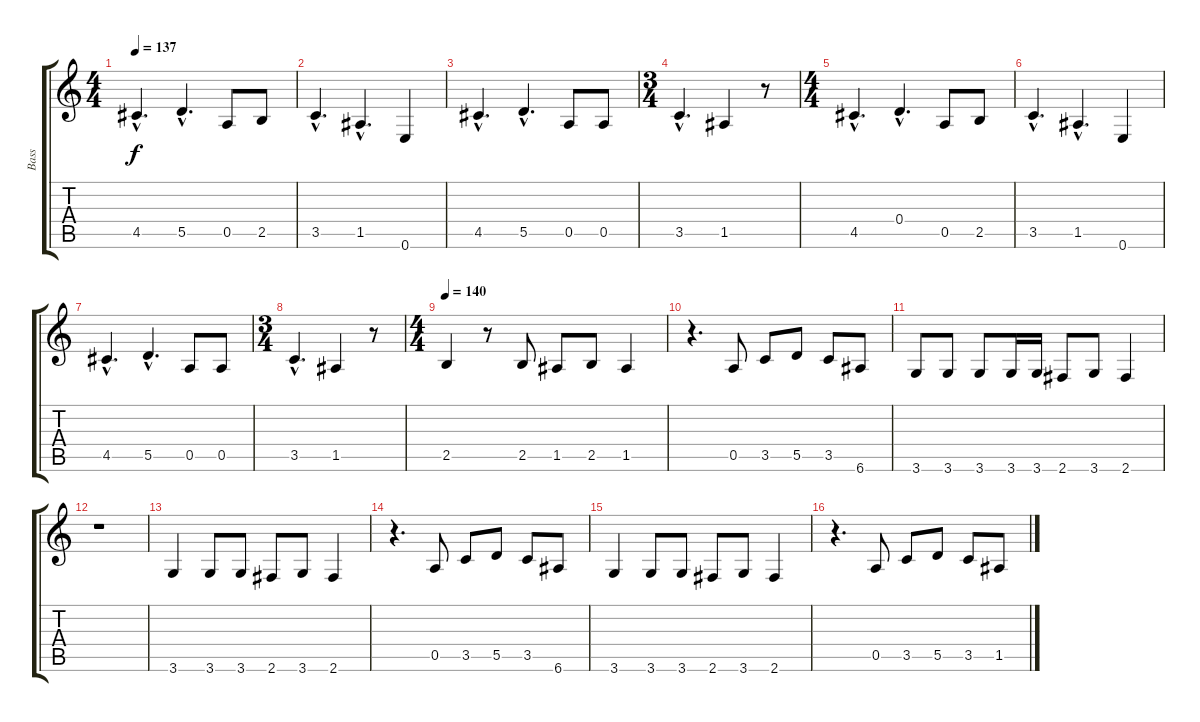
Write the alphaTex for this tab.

\track ("Bass" "Bass") {instrument electricbasspick}
\staff {score tabs}
\tuning (E4 B3 G3 D3 A2 E2) {hide}
\ts (4 4)
\tempo 137
\clef g2
\ks c
4.5{hac}.4{d dy f} 5.5{hac}.4{d} 0.5.8 2.5.8 |
3.5{hac}.4{d} 1.5{hac}.4{d} 0.6.4 |
4.5{hac}.4{d} 5.5{hac}.4{d} 0.5.8 0.5.8 |
\ts (3 4)
3.5{hac}.4{d} 1.5.4 r.8 |
\ts (4 4)
4.5{hac}.4{d} 0.4{hac}.4{d} 0.5.8 2.5.8 |
3.5{hac}.4{d} 1.5{hac}.4{d} 0.6.4 |
4.5{hac}.4{d} 5.5{hac}.4{d} 0.5.8 0.5.8 |
\ts (3 4)
3.5{hac}.4{d} 1.5.4 r.8 |
\ts (4 4)
\tempo 140
2.5.4 r.8 2.5.8 1.5.8 2.5.8 1.5.4 |
r.4{d} 0.5.8 3.5.8 5.5.8 3.5.8 6.6.8 |
3.6.8 3.6.8 3.6.8 3.6.16 3.6.16 2.6.8 3.6.8 2.6.4 |
r.1 |
3.6.4 3.6.8 3.6.8 2.6.8 3.6.8 2.6.4 |
r.4{d} 0.5.8 3.5.8 5.5.8 3.5.8 6.6.8 |
3.6.4 3.6.8 3.6.8 2.6.8 3.6.8 2.6.4 |
r.4{d} 0.5.8 3.5.8 5.5.8 3.5.8 1.5.8
